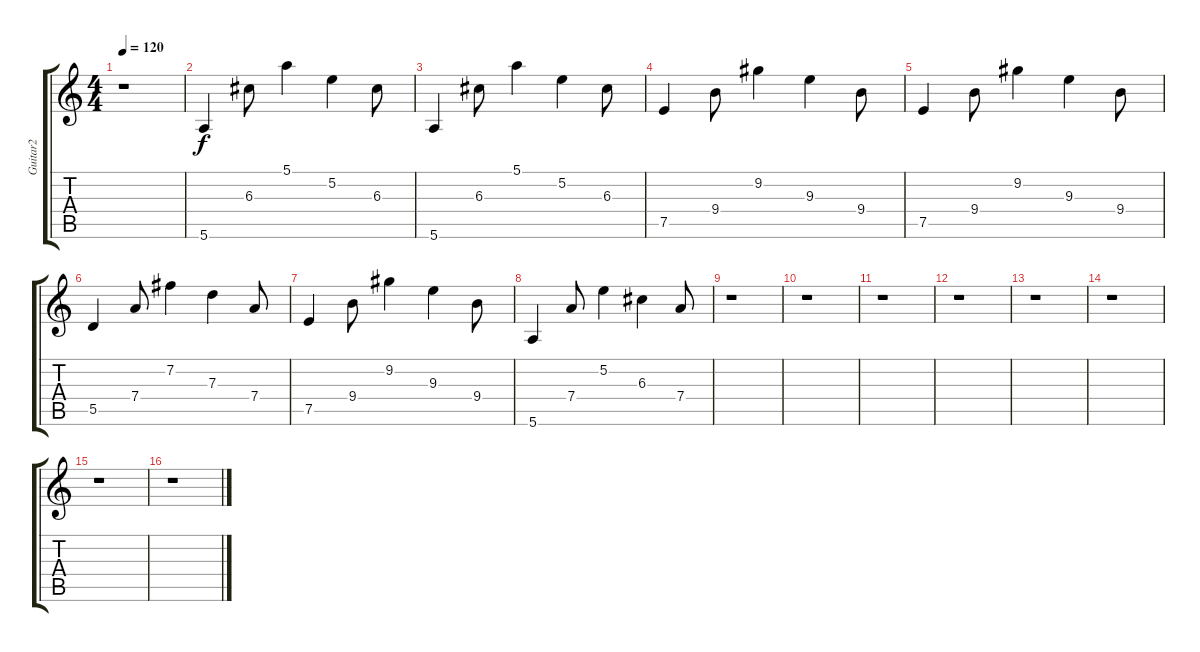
\track ("Guitar2" "Guitar2") {instrument electricguitarclean}
\staff {score tabs}
\tuning (E4 B3 G3 D3 A2 E2) {hide}
\ts (4 4)
\tempo 120
\clef g2
\ks c
r.1{dy f} |
5.6.4 6.3.8 5.1.4 5.2.4 6.3.8 |
5.6.4 6.3.8 5.1.4 5.2.4 6.3.8 |
7.5.4 9.4.8 9.2.4 9.3.4 9.4.8 |
7.5.4 9.4.8 9.2.4 9.3.4 9.4.8 |
5.5.4 7.4.8 7.2.4 7.3.4 7.4.8 |
7.5.4 9.4.8 9.2.4 9.3.4 9.4.8 |
5.6.4 7.4.8 5.2.4 6.3.4 7.4.8 |
r.1 |
r.1 |
r.1 |
r.1 |
r.1 |
r.1 |
r.1 |
r.1
